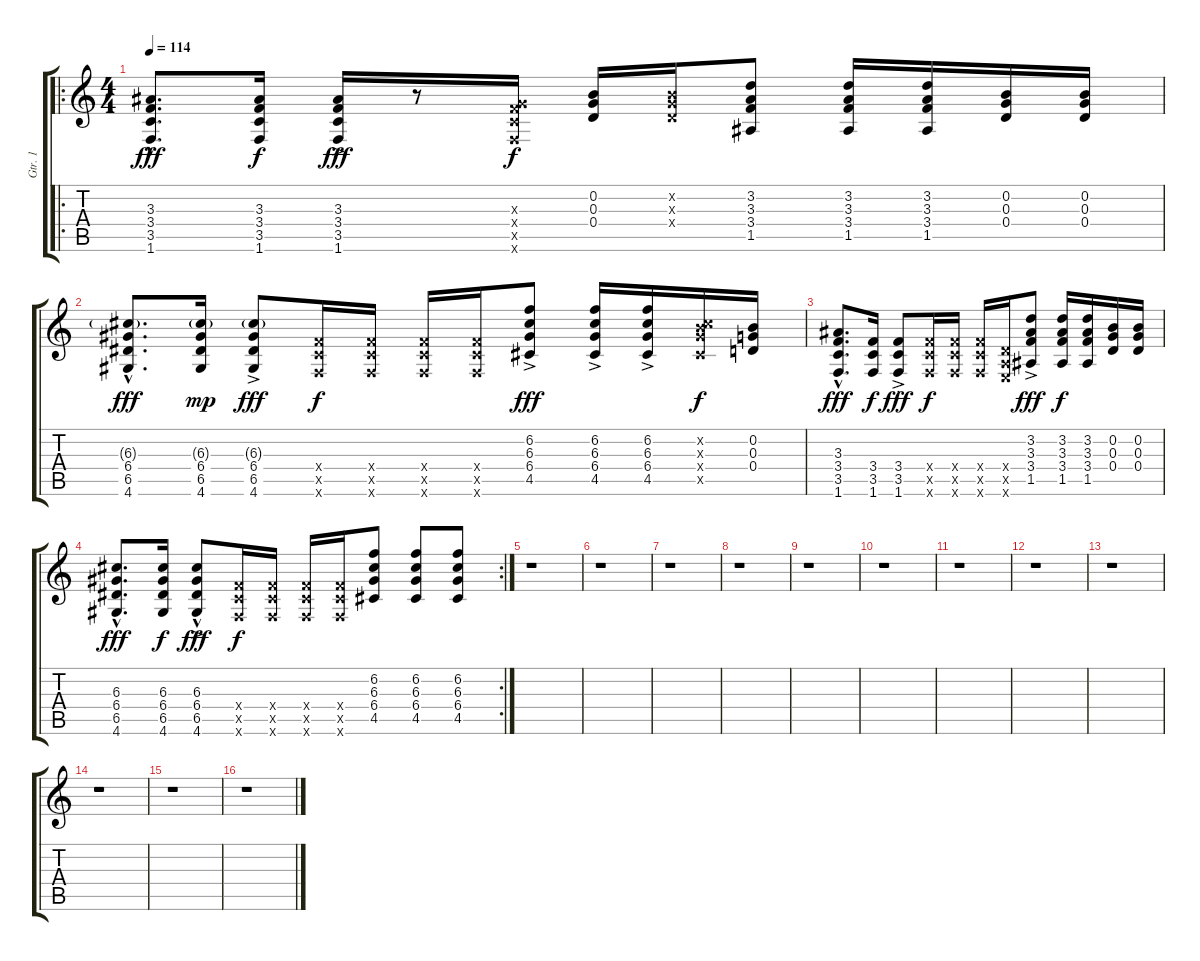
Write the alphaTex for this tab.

\track ("Gtr. 1" "Gtr. 1") {instrument electricguitarclean}
\staff {score tabs}
\tuning (E4 B3 G3 D3 A2 E2) {hide}
\ro
\ts (4 4)
\tempo 114
\clef g2
\ks c
(3.3{hac} 3.4{hac} 3.5{hac} 1.6{hac}).8{d dy fff} (3.3 3.4 3.5 1.6).16{dy f} (3.3 3.4{ac} 3.5 1.6).16{dy fff} r.8 (0.3{x} 3.4{x} 3.5{x} 1.6{x}).16{dy f} (0.2 0.3 0.4).16 (0.2{x} 0.3{x} 0.4{x}).16 (3.2 3.3 3.4 1.5).8 (3.2 3.3 3.4 1.5).16 (3.2 3.3 3.4 1.5).16 (0.2 0.3 0.4).16 (0.2 0.3 0.4).16 |
(6.3{g hac} 6.4{hac} 6.5{hac} 4.6{hac}).8{d dy fff} (6.3{g} 6.4 6.5 4.6).16{dy mp} (6.3{g} 6.4 6.5 4.6{ac}).8{dy fff} (3.4{x} 3.5{x} 1.6{x}).16{dy f} (3.4{x} 3.5{x} 1.6{x}).16 (3.4{x} 3.5{x} 1.6{x}).16 (3.4{x} 3.5{x} 1.6{x}).16 (6.2 6.3{ac} 6.4 4.5).8{dy fff} (6.2 6.3 6.4 4.5{ac}).16 (6.2 6.3 6.4{ac} 4.5).16 (0.2{x} 6.3{x} 6.4{x} 4.5{x}).16{dy f} (0.2 0.3 0.4).16 |
(3.3{hac} 3.4{hac} 3.5{hac} 1.6{hac}).8{d dy fff} (3.4 3.5 1.6).16{dy f} (3.4{ac} 3.5 1.6{st}).8{dy fff} (3.4{x} 3.5{x} 1.6{x}).16{dy f} (3.4{x} 3.5{x} 1.6{x}).16 (3.4{x} 3.5{x} 1.6{x}).16 (0.4{x} 0.5{x} 0.6{x}).16 (3.2 3.3{ac} 3.4 1.5).8{dy fff} (3.2 3.3 3.4 1.5).16{dy f} (3.2 3.3 3.4 1.5).16 (0.2 0.3 0.4).16 (0.2 0.3 0.4).16 |
\rc 2
(6.3{hac} 6.4{hac} 6.5{hac} 4.6{hac}).8{d dy fff} (6.3 6.4 6.5 4.6).16{dy f} (6.3 6.4{hac} 6.5 4.6{ac}).8{dy fff} (3.4{x} 3.5{x} 1.6{x}).16{dy f} (3.4{x} 3.5{x} 1.6{x}).16 (3.4{x} 3.5{x} 1.6{x}).16 (3.4{x} 3.5{x} 1.6{x}).16 (6.2 6.3 6.4 4.5).8 (6.2 6.3 6.4 4.5).8 (6.2 6.3 6.4 4.5).8 |
r.1 |
r.1 |
r.1 |
r.1 |
r.1 |
r.1 |
r.1 |
r.1 |
r.1 |
r.1 |
r.1 |
r.1
